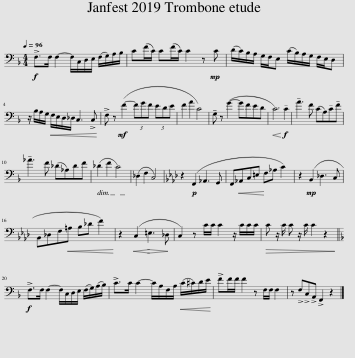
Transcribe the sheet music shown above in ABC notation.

X:1
L:1/8
Q:1/4=96
M:4/4
I:linebreak $
K:F
V:1 bass
V:1
!f! !>!F,>F, F,2- F,/C,/D,/E,/ (F,/G,/)A,/B,/ | C(F/C/) C(F/C/) C2 z!mp! C | (D/C/)B,/A,/ G,/F,/E, (C/B,/)A,/G,/ F,/E,/D, |$ z/ B,/A,/G,/!<(! F,/!<)!E,/D,/_D,/ C,3 !>!C, | !>!F, z!mf! (F2- (3FGF (3EDE | %5
 F2 A2 C4) | !tenuto!G, z (G2- GFED |!<(! C6)!<)!!f! !tenuto!C2 | !tenuto!A3 F (CA,)!tenuto!C!tenuto!F |$ !tenuto!_A3 F (_D_A,)DF | %10
 (_D2 F2 C4) | (_D,2 F,2 C,4) |[K:Ab] z2!p! (F,,2 _A,,3 G,, | F,,!<(!_A,,!<)!C,=E, F,_A, C2) | z2!mp! (B,,2 _D,3 C, |$ %15
 B,,_D,F,!<(!=A, B,_D F2)!<)! | z2!<(! (C,2!>(! =E,3 _D,!<)!!>)! | C,2) z C/C/ C2 z/ C/C/C/ |!>(! C z/ C/ C z/ C/ C2 z2!>)! ||$[K:F]!f! !>!F,>F, F,2- F,/C,/D,/E,/ (F,/G,/)(A,/B,/) | %20
 !>!C>C C2- C/A,/F,/A,/!<(! (C/^C/)D/E/!<)! | !>!FF/F/ F2 z F,/F,/ F,2 | z !>!F,!>!C,!>!A,, !>!F,,2 z2 |] %23
